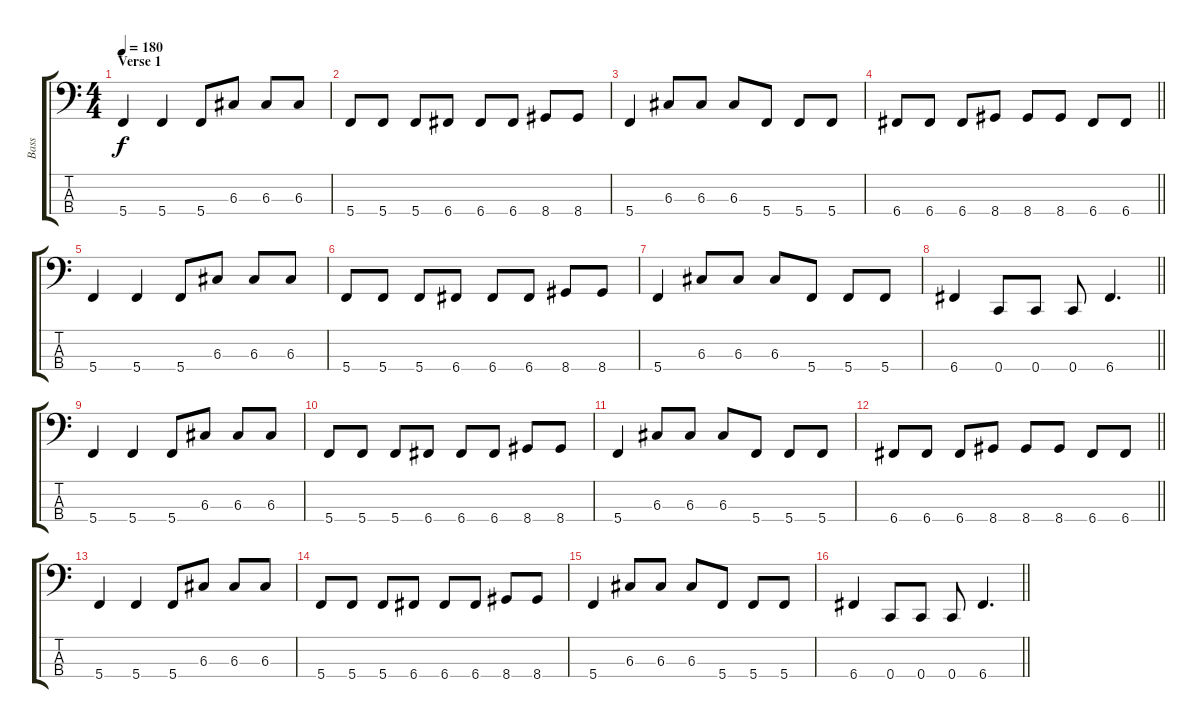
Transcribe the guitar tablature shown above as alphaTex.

\track ("Bass" "Bass") {instrument electricbasspick}
\staff {score tabs}
\tuning (F2 C2 G1 C1) {hide}
\ts (4 4)
\section ("" "Verse 1")
\tempo 180
\clef f4
\ks c
5.4.4{dy f} 5.4.4 5.4.8 6.3.8 6.3.8 6.3.8 |
5.4.8 5.4.8 5.4.8 6.4.8 6.4.8 6.4.8 8.4.8 8.4.8 |
5.4.4 6.3.8 6.3.8 6.3.8 5.4.8 5.4.8 5.4.8 |
\barLineRight lightlight
6.4.8 6.4.8 6.4.8 8.4.8 8.4.8 8.4.8 6.4.8 6.4.8 |
5.4.4 5.4.4 5.4.8 6.3.8 6.3.8 6.3.8 |
5.4.8 5.4.8 5.4.8 6.4.8 6.4.8 6.4.8 8.4.8 8.4.8 |
5.4.4 6.3.8 6.3.8 6.3.8 5.4.8 5.4.8 5.4.8 |
\barLineRight lightlight
6.4.4 0.4.8 0.4.8 0.4.8 6.4.4{d} |
5.4.4 5.4.4 5.4.8 6.3.8 6.3.8 6.3.8 |
5.4.8 5.4.8 5.4.8 6.4.8 6.4.8 6.4.8 8.4.8 8.4.8 |
5.4.4 6.3.8 6.3.8 6.3.8 5.4.8 5.4.8 5.4.8 |
\barLineRight lightlight
6.4.8 6.4.8 6.4.8 8.4.8 8.4.8 8.4.8 6.4.8 6.4.8 |
5.4.4 5.4.4 5.4.8 6.3.8 6.3.8 6.3.8 |
5.4.8 5.4.8 5.4.8 6.4.8 6.4.8 6.4.8 8.4.8 8.4.8 |
5.4.4 6.3.8 6.3.8 6.3.8 5.4.8 5.4.8 5.4.8 |
\barLineRight lightlight
6.4.4 0.4.8 0.4.8 0.4.8 6.4.4{d}
